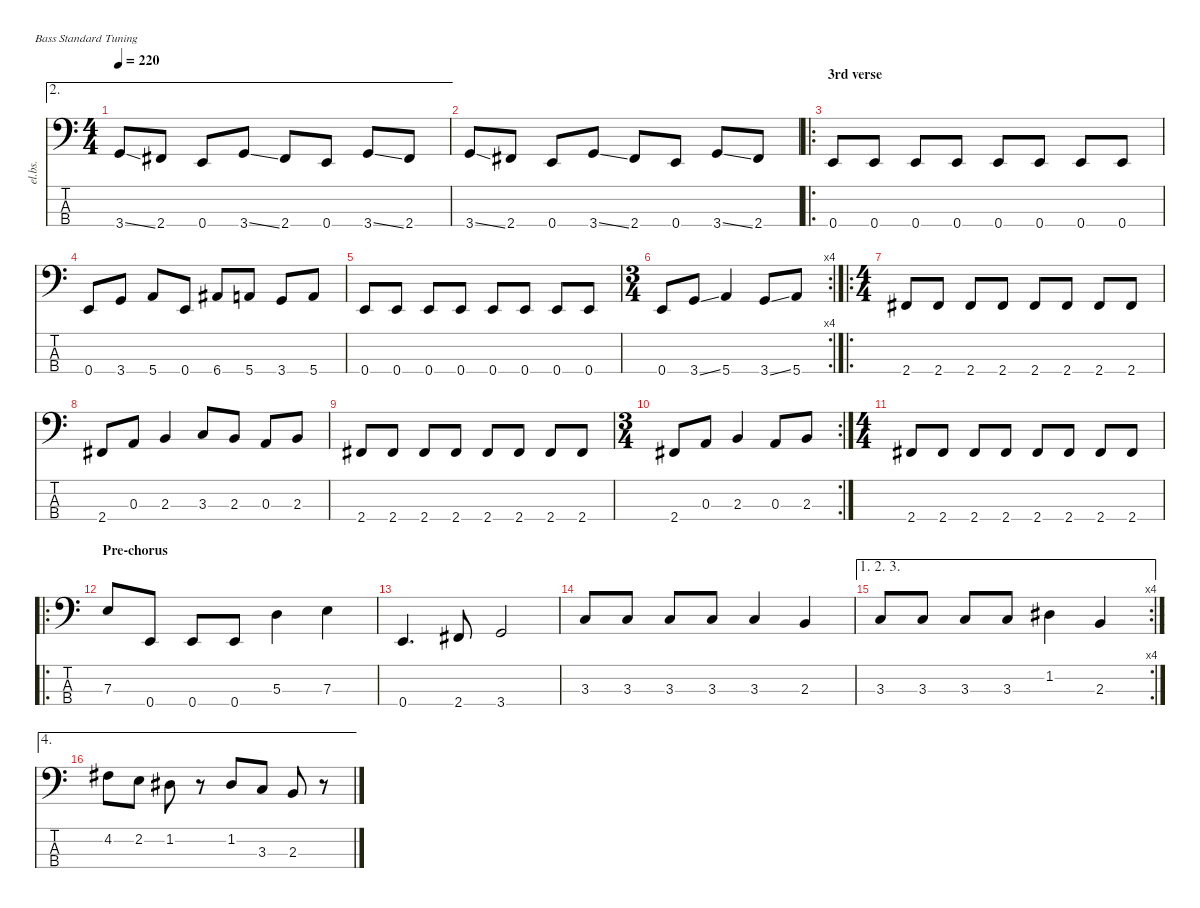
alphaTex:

\defaultSystemsLayout 4
\hideDynamics
\bracketExtendMode nobrackets
\track ("Burton" "el.bs.") {instrument electricbassfinger}
\staff {score tabs}
\tuning (G2 D2 A1 E1)
\ae 2
\ts (4 4)
\tempo 220
\clef f4
\ks c
3.4{ss}.8{dy f} 2.4{acc #}.8 0.4.8 3.4{ss}.8 2.4{acc #}.8 0.4.8 3.4{ss}.8 2.4{acc #}.8 |
3.4{ss}.8 2.4{acc #}.8 0.4.8 3.4{ss}.8 2.4{acc #}.8 0.4.8 3.4{ss}.8 2.4{acc #}.8 |
\ro
\section ("" "3rd verse")
0.4.8 0.4.8 0.4.8 0.4.8 0.4.8 0.4.8 0.4.8 0.4.8 |
0.4.8 3.4.8 5.4.8 0.4.8 6.4{acc #}.8 5.4.8 3.4.8 5.4.8 |
0.4.8 0.4.8 0.4.8 0.4.8 0.4.8 0.4.8 0.4.8 0.4.8 |
\rc 4
\ts (3 4)
0.4.8 3.4{ss}.8 5.4.4 3.4{ss}.8 5.4.8 |
\ro
\ts (4 4)
2.4{acc #}.8 2.4{acc #}.8 2.4{acc #}.8 2.4{acc #}.8 2.4{acc #}.8 2.4{acc #}.8 2.4{acc #}.8 2.4{acc #}.8 |
2.4{acc #}.8 0.3.8 2.3.4 3.3.8 2.3.8 0.3.8 2.3.8 |
2.4{acc #}.8 2.4{acc #}.8 2.4{acc #}.8 2.4{acc #}.8 2.4{acc #}.8 2.4{acc #}.8 2.4{acc #}.8 2.4{acc #}.8 |
\rc 2
\ts (3 4)
2.4{acc #}.8 0.3.8 2.3.4 0.3.8 2.3.8 |
\ts (4 4)
2.4{acc #}.8 2.4{acc #}.8 2.4{acc #}.8 2.4{acc #}.8 2.4{acc #}.8 2.4{acc #}.8 2.4{acc #}.8 2.4{acc #}.8 |
\ro
\section ("" "Pre-chorus")
7.3.8 0.4.8 0.4.8 0.4.8 5.3.4 7.3.4 |
0.4.4{d} 2.4{acc #}.8 3.4.2 |
3.3.8 3.3.8 3.3.8 3.3.8 3.3.4 2.3.4 |
\ae (1 2 3)
\rc 4
3.3.8 3.3.8 3.3.8 3.3.8 1.2{acc #}.4 2.3.4 |
\ae 4
4.2{acc #}.8 2.2.8 1.2{acc #}.8 r.8 1.2{acc #}.8 3.3.8 2.3.8 r.8
